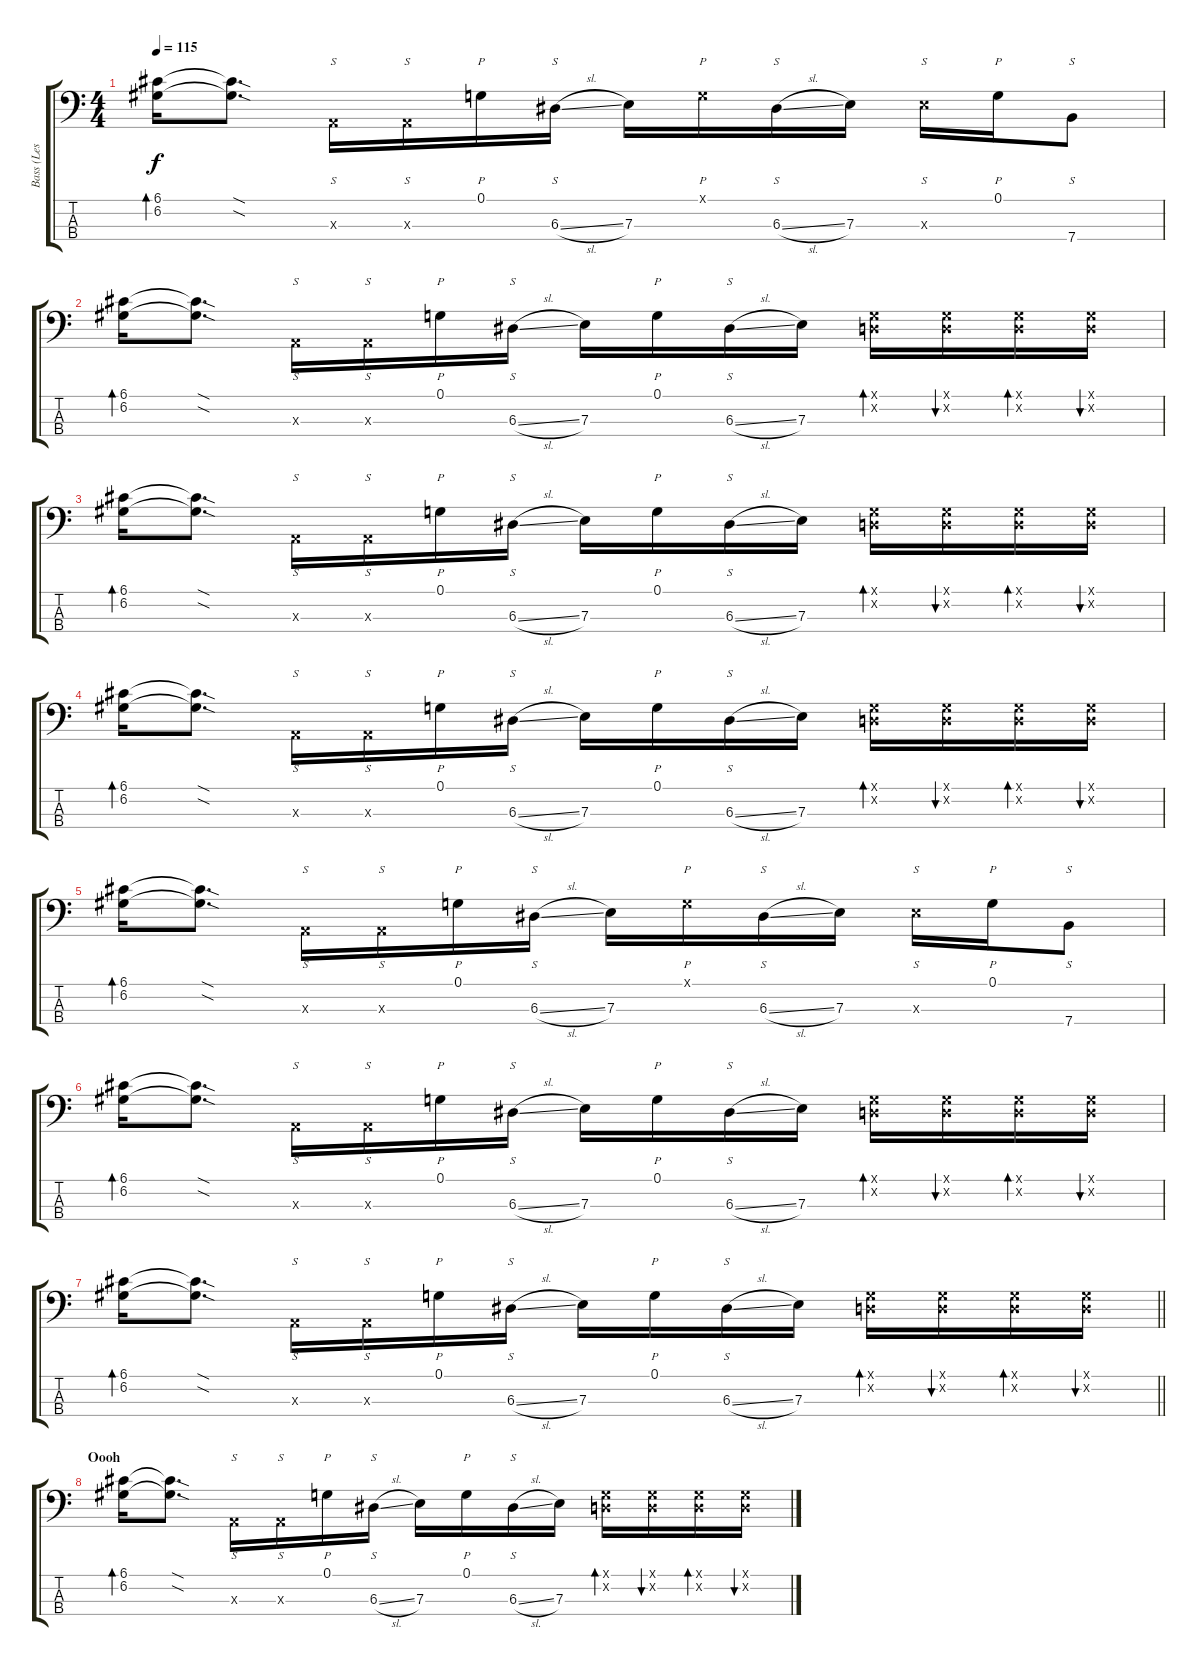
\track ("Bass (Les Claypool)" "Bass (Les ") {instrument electricbassfinger}
\staff {score tabs}
\tuning (G2 D2 A1 E1) {hide}
\ts (4 4)
\tempo 115
\clef f4
\ks c
(6.1 6.2).16{bd 30 dy f} (6.1{sod t} 6.2{sod t}).8{d} 0.3{x}.16{s} 0.3{x}.16{s} 0.1.16{p} 6.3{sl}.16{s} 7.3.16 0.1{x}.16{p} 6.3{sl}.16{s} 7.3.16 7.3{x}.16{s} 0.1.16{p} 7.4.8{s} |
(6.1 6.2).16{bd 30} (6.1{sod t} 6.2{sod t}).8{d} 0.3{x}.16{s} 0.3{x}.16{s} 0.1.16{p} 6.3{sl}.16{s} 7.3.16 0.1.16{p} 6.3{sl}.16{s} 7.3.16 (0.1{x} 0.2{x}).16{bd 30} (0.1{x} 0.2{x}).16{bu 30} (0.1{x} 0.2{x}).16{bd 30} (0.1{x} 0.2{x}).16{bu 30} |
(6.1 6.2).16{bd 30} (6.1{sod t} 6.2{sod t}).8{d} 0.3{x}.16{s} 0.3{x}.16{s} 0.1.16{p} 6.3{sl}.16{s} 7.3.16 0.1.16{p} 6.3{sl}.16{s} 7.3.16 (0.1{x} 0.2{x}).16{bd 30} (0.1{x} 0.2{x}).16{bu 30} (0.1{x} 0.2{x}).16{bd 30} (0.1{x} 0.2{x}).16{bu 30} |
(6.1 6.2).16{bd 30} (6.1{sod t} 6.2{sod t}).8{d} 0.3{x}.16{s} 0.3{x}.16{s} 0.1.16{p} 6.3{sl}.16{s} 7.3.16 0.1.16{p} 6.3{sl}.16{s} 7.3.16 (0.1{x} 0.2{x}).16{bd 30} (0.1{x} 0.2{x}).16{bu 30} (0.1{x} 0.2{x}).16{bd 30} (0.1{x} 0.2{x}).16{bu 30} |
(6.1 6.2).16{bd 30} (6.1{sod t} 6.2{sod t}).8{d} 0.3{x}.16{s} 0.3{x}.16{s} 0.1.16{p} 6.3{sl}.16{s} 7.3.16 0.1{x}.16{p} 6.3{sl}.16{s} 7.3.16 7.3{x}.16{s} 0.1.16{p} 7.4.8{s} |
(6.1 6.2).16{bd 30} (6.1{sod t} 6.2{sod t}).8{d} 0.3{x}.16{s} 0.3{x}.16{s} 0.1.16{p} 6.3{sl}.16{s} 7.3.16 0.1.16{p} 6.3{sl}.16{s} 7.3.16 (0.1{x} 0.2{x}).16{bd 30} (0.1{x} 0.2{x}).16{bu 30} (0.1{x} 0.2{x}).16{bd 30} (0.1{x} 0.2{x}).16{bu 30} |
\barLineRight lightlight
(6.1 6.2).16{bd 30} (6.1{sod t} 6.2{sod t}).8{d} 0.3{x}.16{s} 0.3{x}.16{s} 0.1.16{p} 6.3{sl}.16{s} 7.3.16 0.1.16{p} 6.3{sl}.16{s} 7.3.16 (0.1{x} 0.2{x}).16{bd 30} (0.1{x} 0.2{x}).16{bu 30} (0.1{x} 0.2{x}).16{bd 30} (0.1{x} 0.2{x}).16{bu 30} |
\section ("" "Oooh")
(6.1 6.2).16{bd 30 volume 13 instrument slapbass1} (6.1{sod t} 6.2{sod t}).8{d} 0.3{x}.16{s} 0.3{x}.16{s} 0.1.16{p} 6.3{sl}.16{s} 7.3.16 0.1.16{p} 6.3{sl}.16{s} 7.3.16 (0.1{x} 0.2{x}).16{bd 30} (0.1{x} 0.2{x}).16{bu 30} (0.1{x} 0.2{x}).16{bd 30} (0.1{x} 0.2{x}).16{bu 30}
